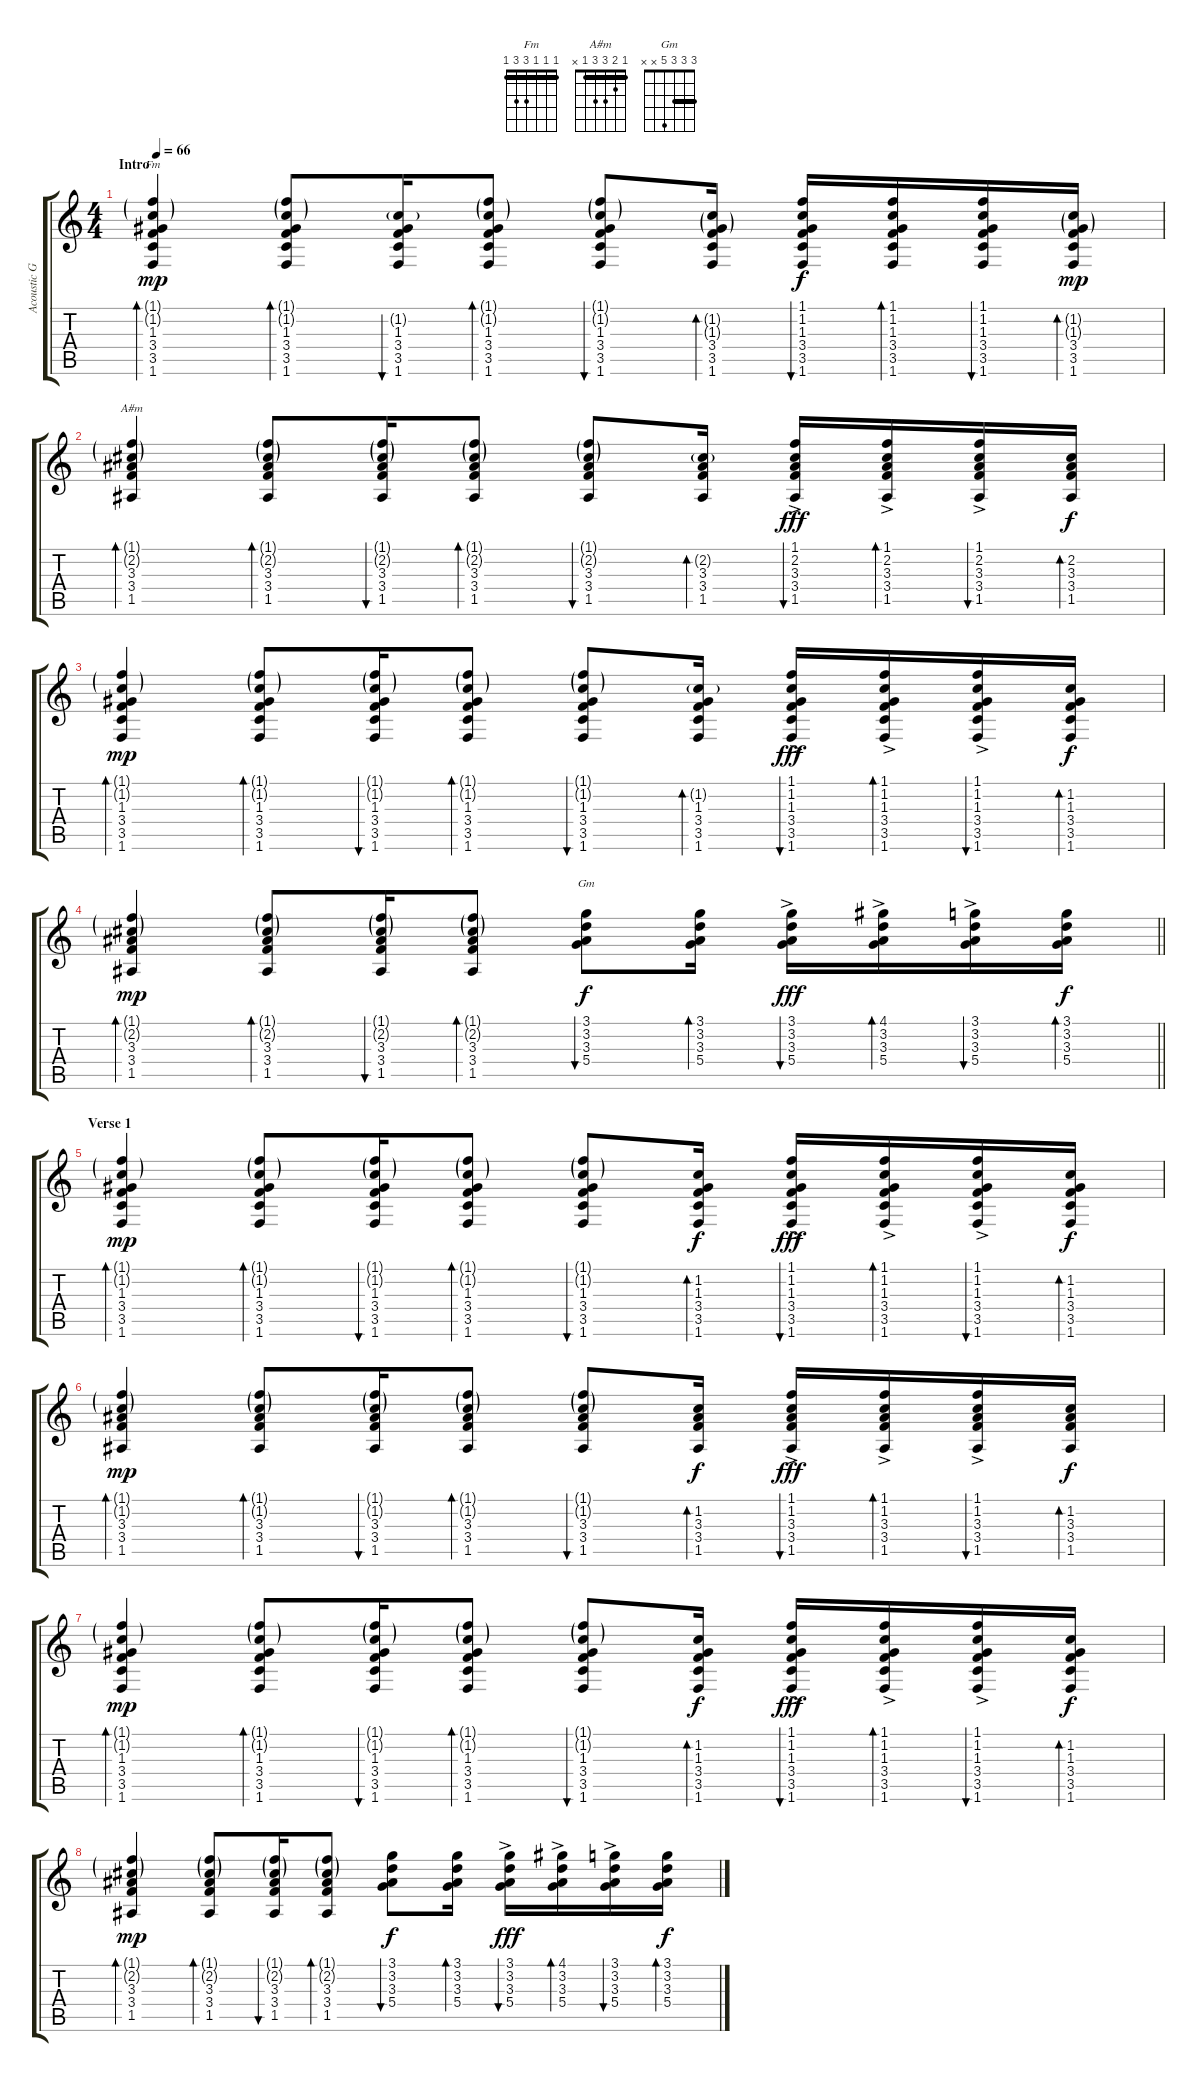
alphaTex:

\track ("Acoustic Guitar 1" "Acoustic G") {instrument acousticguitarsteel}
\staff {score tabs}
\tuning (E4 B3 G3 D3 A2 E2) {hide}
\chord ("Fm" 1 1 1 3 3 1) {barre 1}
\chord ("A#m" 1 2 3 3 1 x) {barre 1}
\chord ("Gm" 3 3 3 5 x x) {barre 3}
\ts (4 4)
\section ("" "Intro")
\tempo 66
\clef g2
\ks c
(1.1{g} 1.2{g} 1.3 3.4 3.5 1.6).4{bd 30 ch "Fm" dy mp instrument acousticguitarsteel} (1.1{g} 1.2{g} 1.3 3.4 3.5 1.6).8{bd 60} (1.2{g} 1.3 3.4 3.5 1.6).16{bu 60} (1.1{g} 1.2{g} 1.3 3.4 3.5 1.6).8{bd 60} (1.1{g} 1.2{g} 1.3 3.4 3.5 1.6).8{bu 60} (1.2{g} 1.3{g} 3.4 3.5 1.6).16{bd 30} (1.1 1.2 1.3 3.4 3.5 1.6).16{bu 30 dy f} (1.1 1.2 1.3 3.4 3.5 1.6).16{bd 30} (1.1 1.2 1.3 3.4 3.5 1.6).16{bu 30} (1.2{g} 1.3{g} 3.4 3.5 1.6).16{bd 30 dy mp} |
(1.1{g} 2.2{g} 3.3 3.4 1.5).4{bd 30 ch "A#m"} (1.1{g} 2.2{g} 3.3 3.4 1.5).8{bd 30} (1.1{g} 2.2{g} 3.3 3.4 1.5).16{bu 30} (1.1{g} 2.2{g} 3.3 3.4 1.5).8{bd 30} (1.1{g} 2.2{g} 3.3 3.4 1.5).8{bu 30} (2.2{g} 3.3 3.4 1.5).16{bd 30} (1.1{ac} 2.2{ac} 3.3{ac} 3.4{ac} 1.5).16{bu 30 dy fff} (1.1 2.2{ac} 3.3{ac} 3.4{ac} 1.5).16{bd 30} (1.1{ac} 2.2{ac} 3.3{ac} 3.4{ac} 1.5).16{bu 30} (2.2 3.3 3.4 1.5).16{bd 30 dy f} |
(1.1{g} 1.2{g} 1.3 3.4 3.5 1.6).4{bd 30 dy mp} (1.1{g} 1.2{g} 1.3 3.4 3.5 1.6).8{bd 60} (1.1{g} 1.2{g} 1.3 3.4 3.5 1.6).16{bu 60} (1.1{g} 1.2{g} 1.3 3.4 3.5 1.6).8{bd 60} (1.1{g} 1.2{g} 1.3 3.4 3.5 1.6).8{bu 60} (1.2{g} 1.3 3.4 3.5 1.6).16{bd 30} (1.1{ac} 1.2{ac} 1.3{ac} 3.4{ac} 3.5{ac} 1.6{ac}).16{bu 30 dy fff} (1.1 1.2{ac} 1.3{ac} 3.4{ac} 3.5{ac} 1.6{ac}).16{bd 30} (1.1{ac} 1.2{ac} 1.3{ac} 3.4{ac} 3.5{ac} 1.6{ac}).16{bu 30} (1.2 1.3 3.4 3.5 1.6).16{bd 30 dy f} |
\barLineRight lightlight
(1.1{g} 2.2{g} 3.3 3.4 1.5).4{bd 30 dy mp} (1.1{g} 2.2{g} 3.3 3.4 1.5).8{bd 30} (1.1{g} 2.2{g} 3.3 3.4 1.5).16{bu 30} (1.1{g} 2.2{g} 3.3 3.4 1.5).8{bd 30} (3.1 3.2 3.3 5.4).8{bu 30 ch "Gm" dy f} (3.1 3.2 3.3 5.4).16{bd 30} (3.1 3.2{ac} 3.3{ac} 5.4).16{bu 30 dy fff} (4.1 3.2{ac} 3.3{ac} 5.4).16{bd 30} (3.1 3.2{ac} 3.3{ac} 5.4).16{bu 30} (3.1 3.2 3.3 5.4).16{bd 30 dy f} |
\section ("" "Verse 1")
(1.1{g} 1.2{g} 1.3 3.4 3.5 1.6).4{bd 30 dy mp} (1.1{g} 1.2{g} 1.3 3.4 3.5 1.6).8{bd 60} (1.1{g} 1.2{g} 1.3 3.4 3.5 1.6).16{bu 60} (1.1{g} 1.2{g} 1.3 3.4 3.5 1.6).8{bd 60} (1.1{g} 1.2{g} 1.3 3.4 3.5 1.6).8{bu 60} (1.2 1.3 3.4 3.5 1.6).16{bd 30 dy f} (1.1{ac} 1.2{ac} 1.3{ac} 3.4{ac} 3.5{ac} 1.6{ac}).16{bu 30 dy fff} (1.1 1.2{ac} 1.3{ac} 3.4{ac} 3.5{ac} 1.6{ac}).16{bd 30} (1.1{ac} 1.2{ac} 1.3{ac} 3.4{ac} 3.5{ac} 1.6{ac}).16{bu 30} (1.2 1.3 3.4 3.5 1.6).16{bd 30 dy f} |
(1.1{g} 1.2{g} 3.3 3.4 1.5).4{bd 30 dy mp} (1.1{g} 1.2{g} 3.3 3.4 1.5).8{bd 30} (1.1{g} 1.2{g} 3.3 3.4 1.5).16{bu 30} (1.1{g} 1.2{g} 3.3 3.4 1.5).8{bd 30} (1.1{g} 1.2{g} 3.3 3.4 1.5).8{bu 30} (1.2 3.3 3.4 1.5).16{bd 30 dy f} (1.1{ac} 1.2{ac} 3.3{ac} 3.4{ac} 1.5).16{bu 30 dy fff} (1.1 1.2{ac} 3.3{ac} 3.4{ac} 1.5).16{bd 30} (1.1{ac} 1.2{ac} 3.3{ac} 3.4{ac} 1.5).16{bu 30} (1.2 3.3 3.4 1.5).16{bd 30 dy f} |
(1.1{g} 1.2{g} 1.3 3.4 3.5 1.6).4{bd 30 dy mp} (1.1{g} 1.2{g} 1.3 3.4 3.5 1.6).8{bd 60} (1.1{g} 1.2{g} 1.3 3.4 3.5 1.6).16{bu 60} (1.1{g} 1.2{g} 1.3 3.4 3.5 1.6).8{bd 60} (1.1{g} 1.2{g} 1.3 3.4 3.5 1.6).8{bu 60} (1.2 1.3 3.4 3.5 1.6).16{bd 30 dy f} (1.1{ac} 1.2{ac} 1.3{ac} 3.4{ac} 3.5{ac} 1.6{ac}).16{bu 30 dy fff} (1.1 1.2{ac} 1.3{ac} 3.4{ac} 3.5{ac} 1.6{ac}).16{bd 30} (1.1{ac} 1.2{ac} 1.3{ac} 3.4{ac} 3.5{ac} 1.6{ac}).16{bu 30} (1.2 1.3 3.4 3.5 1.6).16{bd 30 dy f} |
(1.1{g} 2.2{g} 3.3 3.4 1.5).4{bd 30 dy mp} (1.1{g} 2.2{g} 3.3 3.4 1.5).8{bd 30} (1.1{g} 2.2{g} 3.3 3.4 1.5).16{bu 30} (1.1{g} 2.2{g} 3.3 3.4 1.5).8{bd 30} (3.1 3.2 3.3 5.4).8{bu 30 dy f} (3.1 3.2 3.3 5.4).16{bd 30} (3.1 3.2{ac} 3.3{ac} 5.4).16{bu 30 dy fff} (4.1 3.2{ac} 3.3{ac} 5.4).16{bd 30} (3.1 3.2{ac} 3.3{ac} 5.4).16{bu 30} (3.1 3.2 3.3 5.4).16{bd 30 dy f}
